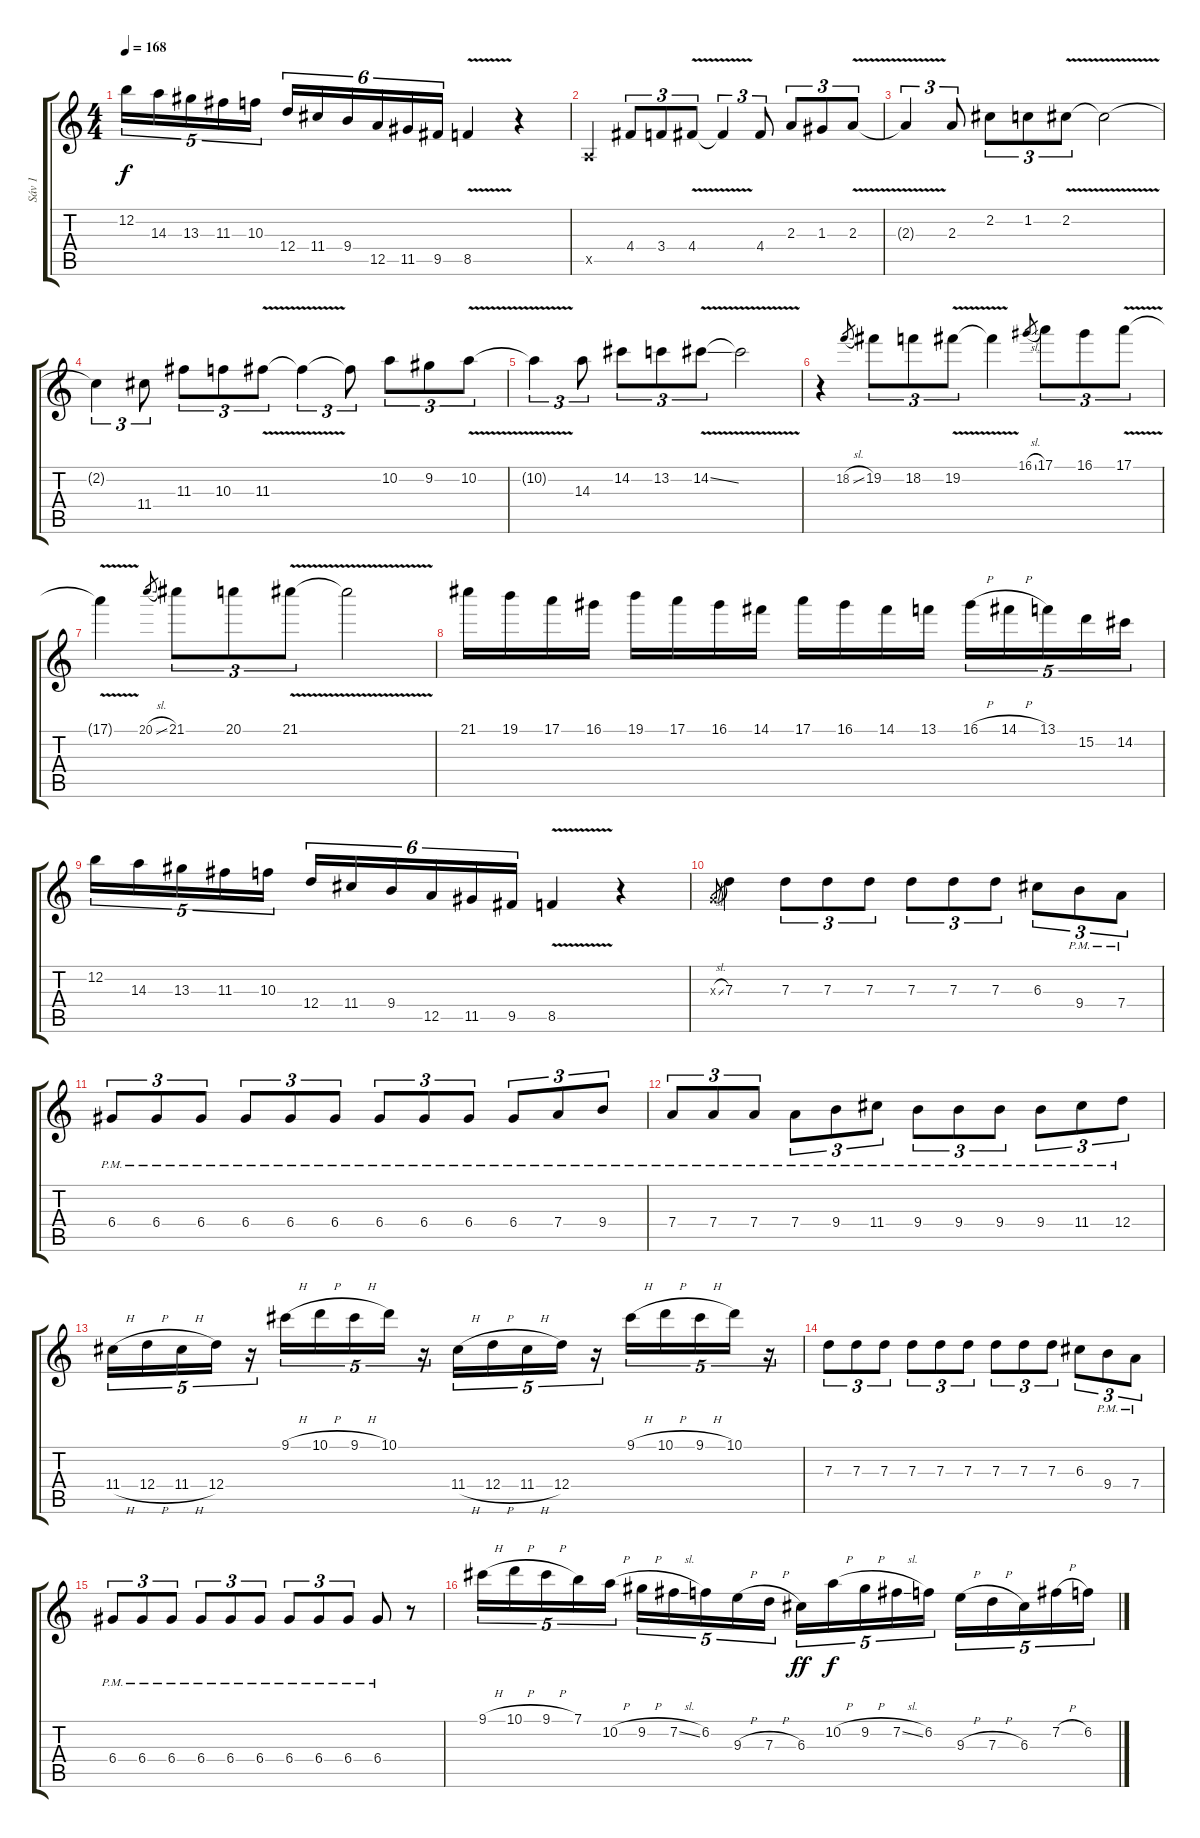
\track ("Sáv 1" "Sáv 1") {mute instrument overdrivenguitar}
\staff {score tabs}
\tuning (E4 B3 G3 D3 A2 E2) {hide}
\ts (4 4)
\tempo 168
\clef g2
\ks c
12.2.16{tu (5 4) dy f} 14.3.16{tu (5 4)} 13.3.16{tu (5 4)} 11.3.16{tu (5 4)} 10.3.16{tu (5 4)} 12.4.16{tu (6 4)} 11.4.16{tu (6 4)} 9.4.16{tu (6 4)} 12.5.16{tu (6 4)} 11.5.16{tu (6 4)} 9.5.16{tu (6 4)} 8.5{v}.4 r.4 |
0.5{x}.4{instrument overdrivenguitar} 4.4.8{tu (3 2)} 3.4.8{tu (3 2)} 4.4{v}.8{tu (3 2)} 4.4{t}.4{tu (3 2)} 4.4.8{tu (3 2)} 2.3.8{tu (3 2)} 1.3.8{tu (3 2)} 2.3{v}.8{tu (3 2)} |
2.3{t}.4{tu (3 2)} 2.3.8{tu (3 2)} 2.2.8{tu (3 2)} 1.2.8{tu (3 2)} 2.2{v}.8{tu (3 2)} 2.2{t}.2 |
2.2{t}.4{tu (3 2)} 11.4.8{tu (3 2)} 11.3.8{tu (3 2)} 10.3.8{tu (3 2)} 11.3{v}.8{tu (3 2)} 11.3{t}.4{tu (3 2)} 11.3{t}.8{tu (3 2)} 10.2.8{tu (3 2)} 9.2.8{tu (3 2)} 10.2{v}.8{tu (3 2)} |
10.2{t}.4{tu (3 2)} 14.3.8{tu (3 2)} 14.2.8{tu (3 2)} 13.2.8{tu (3 2)} 14.2{v ss}.8{tu (3 2)} 14.2{t}.2 |
r.4{instrument overdrivenguitar} 18.2{sl}.8{gr} 19.2.8{tu (3 2)} 18.2.8{tu (3 2)} 19.2{v}.8{tu (3 2)} 19.2{t}.4 16.1{sl}.8{gr} 17.1.8{tu (3 2)} 16.1.8{tu (3 2)} 17.1{v}.8{tu (3 2)} |
17.1{t}.4 20.1{sl}.8{gr} 21.1.8{tu (3 2)} 20.1.8{tu (3 2)} 21.1{v}.8{tu (3 2)} 21.1{t}.2 |
21.1.16 19.1.16 17.1.16 16.1.16 19.1.16 17.1.16 16.1.16 14.1.16 17.1.16 16.1.16 14.1.16 13.1.16 16.1{h}.16{tu (5 4)} 14.1{h}.16{tu (5 4)} 13.1.16{tu (5 4)} 15.2.16{tu (5 4)} 14.2.16{tu (5 4)} |
12.2.16{tu (5 4)} 14.3.16{tu (5 4)} 13.3.16{tu (5 4)} 11.3.16{tu (5 4)} 10.3.16{tu (5 4)} 12.4.16{tu (6 4)} 11.4.16{tu (6 4)} 9.4.16{tu (6 4)} 12.5.16{tu (6 4)} 11.5.16{tu (6 4)} 9.5.16{tu (6 4)} 8.5{v}.4 r.4 |
0.3{sl x}.8{gr} 7.3.4{instrument overdrivenguitar} 7.3.8{tu (3 2)} 7.3.8{tu (3 2)} 7.3.8{tu (3 2)} 7.3.8{tu (3 2)} 7.3.8{tu (3 2)} 7.3.8{tu (3 2)} 6.3.8{tu (3 2)} 9.4{pm}.8{tu (3 2)} 7.4{pm}.8{tu (3 2)} |
6.4{pm}.8{tu (3 2)} 6.4{pm}.8{tu (3 2)} 6.4{pm}.8{tu (3 2)} 6.4{pm}.8{tu (3 2)} 6.4{pm}.8{tu (3 2)} 6.4{pm}.8{tu (3 2)} 6.4{pm}.8{tu (3 2)} 6.4{pm}.8{tu (3 2)} 6.4{pm}.8{tu (3 2)} 6.4{pm}.8{tu (3 2)} 7.4{pm}.8{tu (3 2)} 9.4{pm}.8{tu (3 2)} |
7.4{pm}.8{tu (3 2)} 7.4{pm}.8{tu (3 2)} 7.4{pm}.8{tu (3 2)} 7.4{pm}.8{tu (3 2)} 9.4{pm}.8{tu (3 2)} 11.4{pm}.8{tu (3 2)} 9.4{pm}.8{tu (3 2)} 9.4{pm}.8{tu (3 2)} 9.4{pm}.8{tu (3 2)} 9.4{pm}.8{tu (3 2)} 11.4{pm}.8{tu (3 2)} 12.4{pm}.8{tu (3 2)} |
11.4{h}.16{tu (5 4)} 12.4{h}.16{tu (5 4)} 11.4{h}.16{tu (5 4)} 12.4.16{tu (5 4)} r.16{tu (5 4)} 9.1{h}.16{tu (5 4)} 10.1{h}.16{tu (5 4)} 9.1{h}.16{tu (5 4)} 10.1.16{tu (5 4)} r.16{tu (5 4)} 11.4{h}.16{tu (5 4)} 12.4{h}.16{tu (5 4)} 11.4{h}.16{tu (5 4)} 12.4.16{tu (5 4)} r.16{tu (5 4)} 9.1{h}.16{tu (5 4)} 10.1{h}.16{tu (5 4)} 9.1{h}.16{tu (5 4)} 10.1.16{tu (5 4)} r.16{tu (5 4)} |
7.3.8{tu (3 2)} 7.3.8{tu (3 2)} 7.3.8{tu (3 2)} 7.3.8{tu (3 2)} 7.3.8{tu (3 2)} 7.3.8{tu (3 2)} 7.3.8{tu (3 2)} 7.3.8{tu (3 2)} 7.3.8{tu (3 2)} 6.3.8{tu (3 2)} 9.4{pm}.8{tu (3 2)} 7.4{pm}.8{tu (3 2)} |
6.4{pm}.8{tu (3 2)} 6.4{pm}.8{tu (3 2)} 6.4{pm}.8{tu (3 2)} 6.4{pm}.8{tu (3 2)} 6.4{pm}.8{tu (3 2)} 6.4{pm}.8{tu (3 2)} 6.4{pm}.8{tu (3 2)} 6.4{pm}.8{tu (3 2)} 6.4{pm}.8{tu (3 2)} 6.4{pm}.8 r.8 |
9.1{h}.16{tu (5 4)} 10.1{h}.16{tu (5 4)} 9.1{h}.16{tu (5 4)} 7.1.16{tu (5 4)} 10.2{h}.16{tu (5 4)} 9.2{h}.16{tu (5 4)} 7.2{sl}.16{tu (5 4)} 6.2.16{tu (5 4)} 9.3{h}.16{tu (5 4)} 7.3{h}.16{tu (5 4)} 6.3.16{tu (5 4) dy ff} 10.2{h}.16{tu (5 4) dy f} 9.2{h}.16{tu (5 4)} 7.2{sl}.16{tu (5 4)} 6.2.16{tu (5 4)} 9.3{h}.16{tu (5 4)} 7.3{h}.16{tu (5 4)} 6.3.16{tu (5 4)} 7.2{h}.16{tu (5 4)} 6.2.16{tu (5 4)}
